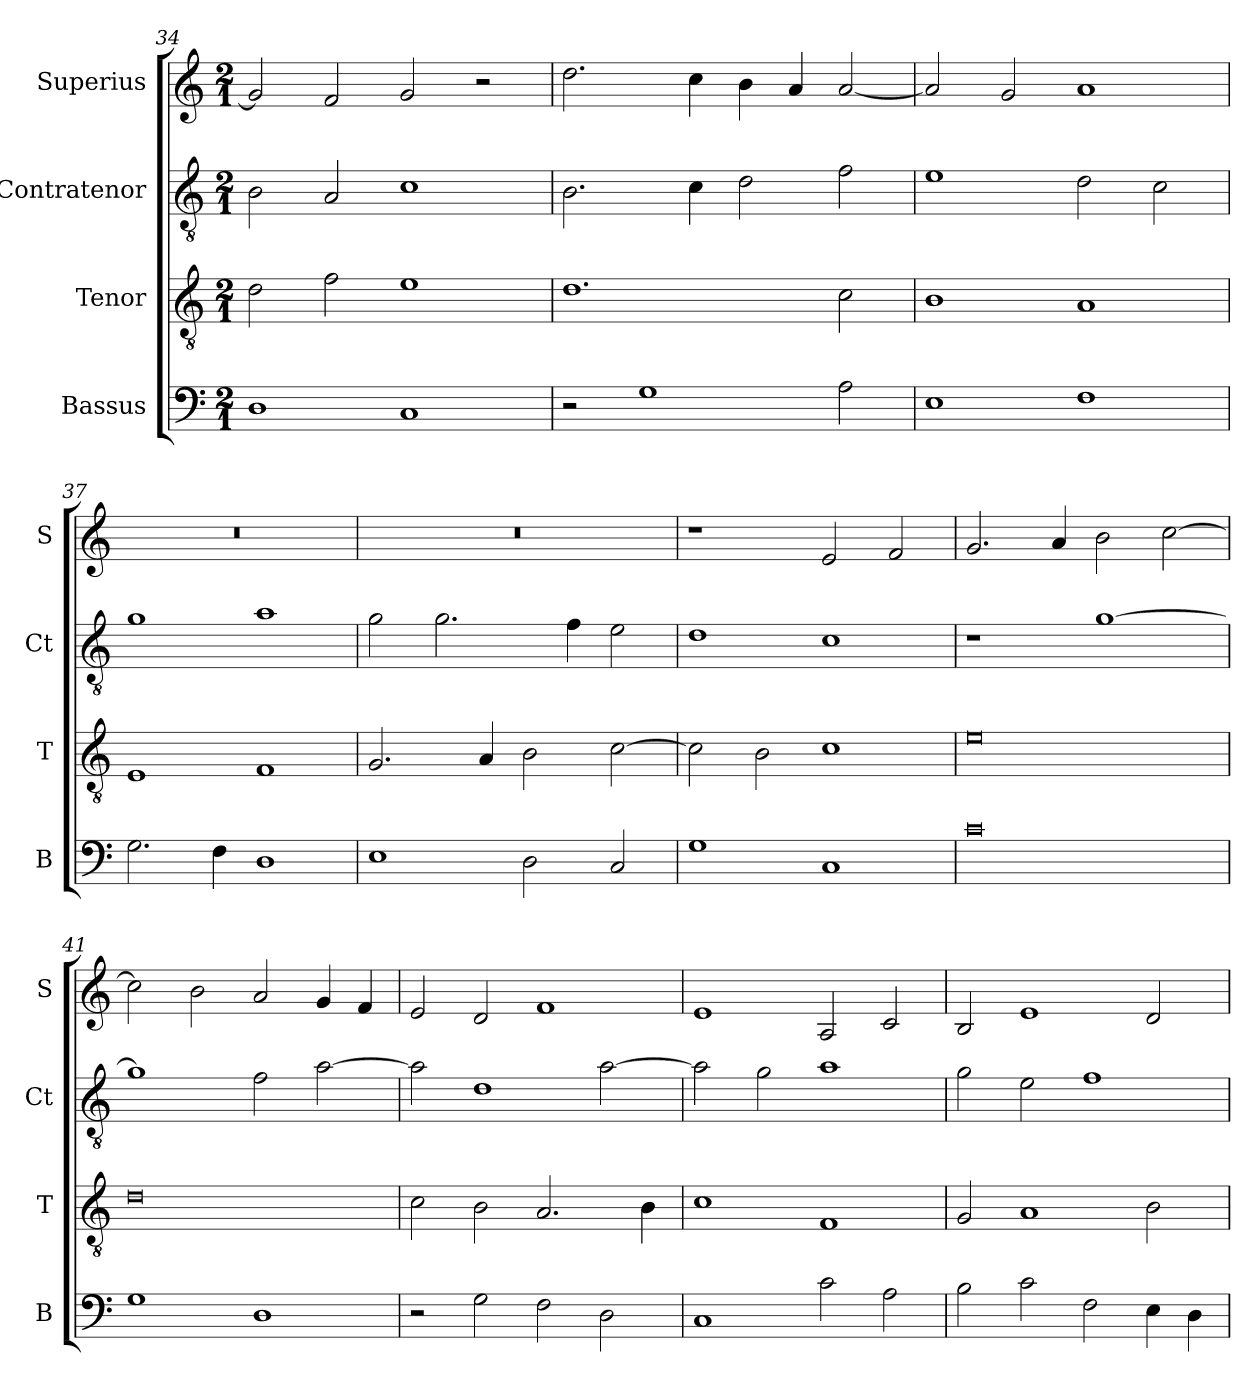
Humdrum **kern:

**kern	**kern	**kern	**kern
*part4	*part3	*part2	*part1
*staff4	*staff3	*staff2	*staff1
*I"Bassus	*I"Tenor	*I"Contratenor	*I"Superius
*I'B	*I'T	*I'Ct	*I'S
*clefF4	*clefGv2	*clefGv2	*clefG2
*k[]	*k[]	*k[]	*k[]
*M2/1	*M2/1	*M2/1	*M2/1
=34	=34	=34	=34
1D	2d\	2B\	2g/]
.	2f\	2A/	2f/
1C	1e	1c	2g/
.	.	.	2r
=35	=35	=35	=35
2r	1.d	2.B\	2.dd\
1G	.	.	.
.	.	4c\	4cc\
.	.	2d\	4b\
.	.	.	4a/
2A\	2c\	2f\	[2a/
=36	=36	=36	=36
1E	1B	1e	2a/]
.	.	.	2g/
1F	1A	2d\	1a
.	.	2c\	.
=37	=37	=37	=37
2.G\	1E	1g	0r
4F\	.	.	.
1D	1F	1a	.
=38	=38	=38	=38
1E	2.G/	2g\	0r
.	.	2.g\	.
.	4A/	.	.
2D\	2B\	.	.
.	.	4f\	.
2C/	[2c\	2e\	.
=39	=39	=39	=39
1G	2c\]	1d	1r
.	2B\	.	.
1C	1c	1c	2e/
.	.	.	2f/
=40	=40	=40	=40
0c	0e	1r	2.g/
.	.	.	4a/
.	.	[1g	2b\
.	.	.	[2cc\
=41	=41	=41	=41
1G	0d	1g]	2cc\]
.	.	.	2b\
1D	.	2f\	2a/
.	.	[2a\	4g/
.	.	.	4f/
=42	=42	=42	=42
2r	2c\	2a\]	2e/
2G\	2B\	1d	2d/
2F\	2.A/	.	1f
2D\	.	[2a\	.
.	4B\	.	.
=43	=43	=43	=43
1C	1c	2a\]	1e
.	.	2g\	.
2c\	1F	1a	2A/
2A\	.	.	2c/
=44	=44	=44	=44
2B\	2G/	2g\	2B/
2c\	1A	2e\	1e
2F\	.	1f	.
4E\	2B\	.	2d/
4D\	.	.	.
=	=	=	=
*-	*-	*-	*-
